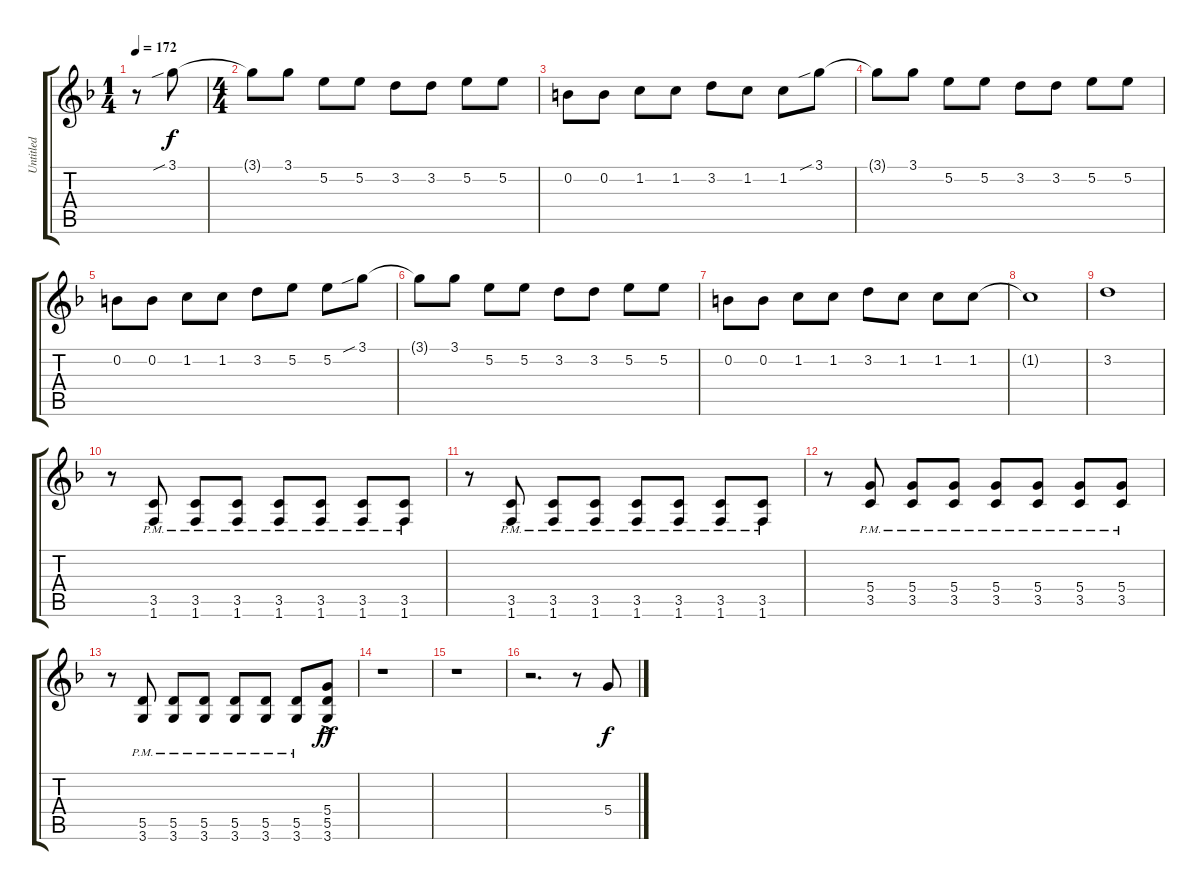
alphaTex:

\track ("Untitled" "Untitled") {instrument distortionguitar}
\staff {score tabs}
\tuning (E4 B3 G3 D3 A2 E2) {hide}
\ts (1 4)
\tempo 172
\clef g2
\ks f
r.8{dy f instrument distortionguitar} 3.1{sib}.8 |
\ts (4 4)
3.1{t}.8 3.1.8 5.2.8 5.2.8 3.2.8 3.2.8 5.2.8 5.2.8 |
0.2.8 0.2.8 1.2.8 1.2.8 3.2.8 1.2.8 1.2.8 3.1{sib}.8 |
3.1{t}.8 3.1.8 5.2.8 5.2.8 3.2.8 3.2.8 5.2.8 5.2.8 |
0.2.8 0.2.8 1.2.8 1.2.8 3.2.8 5.2.8 5.2.8 3.1{sib}.8 |
3.1{t}.8 3.1.8 5.2.8 5.2.8 3.2.8 3.2.8 5.2.8 5.2.8 |
0.2.8 0.2.8 1.2.8 1.2.8 3.2.8 1.2.8 1.2.8 1.2.8 |
1.2{t}.1 |
3.2.1 |
r.8 (3.5{pm} 1.6{pm}).8 (3.5{pm} 1.6{pm}).8 (3.5{pm} 1.6{pm}).8 (3.5{pm} 1.6{pm}).8 (3.5{pm} 1.6{pm}).8 (3.5{pm} 1.6{pm}).8 (3.5{pm} 1.6{pm}).8 |
r.8 (3.5{pm} 1.6{pm}).8 (3.5{pm} 1.6{pm}).8 (3.5{pm} 1.6{pm}).8 (3.5{pm} 1.6{pm}).8 (3.5{pm} 1.6{pm}).8 (3.5{pm} 1.6{pm}).8 (3.5{pm} 1.6{pm}).8 |
r.8 (5.4{pm} 3.5{pm}).8 (5.4{pm} 3.5{pm}).8 (5.4{pm} 3.5{pm}).8 (5.4{pm} 3.5{pm}).8 (5.4{pm} 3.5{pm}).8 (5.4{pm} 3.5{pm}).8 (5.4{pm} 3.5{pm}).8 |
r.8 (5.5{pm} 3.6{pm}).8 (5.5{pm} 3.6{pm}).8 (5.5{pm} 3.6{pm}).8 (5.5{pm} 3.6{pm}).8 (5.5{pm} 3.6{pm}).8 (5.5{pm} 3.6{pm}).8 (5.4{ac} 5.5{ac} 3.6{ac}).8{dy ff} |
r.1 |
r.1 |
r.2{d} r.8 5.4.8{dy f}
